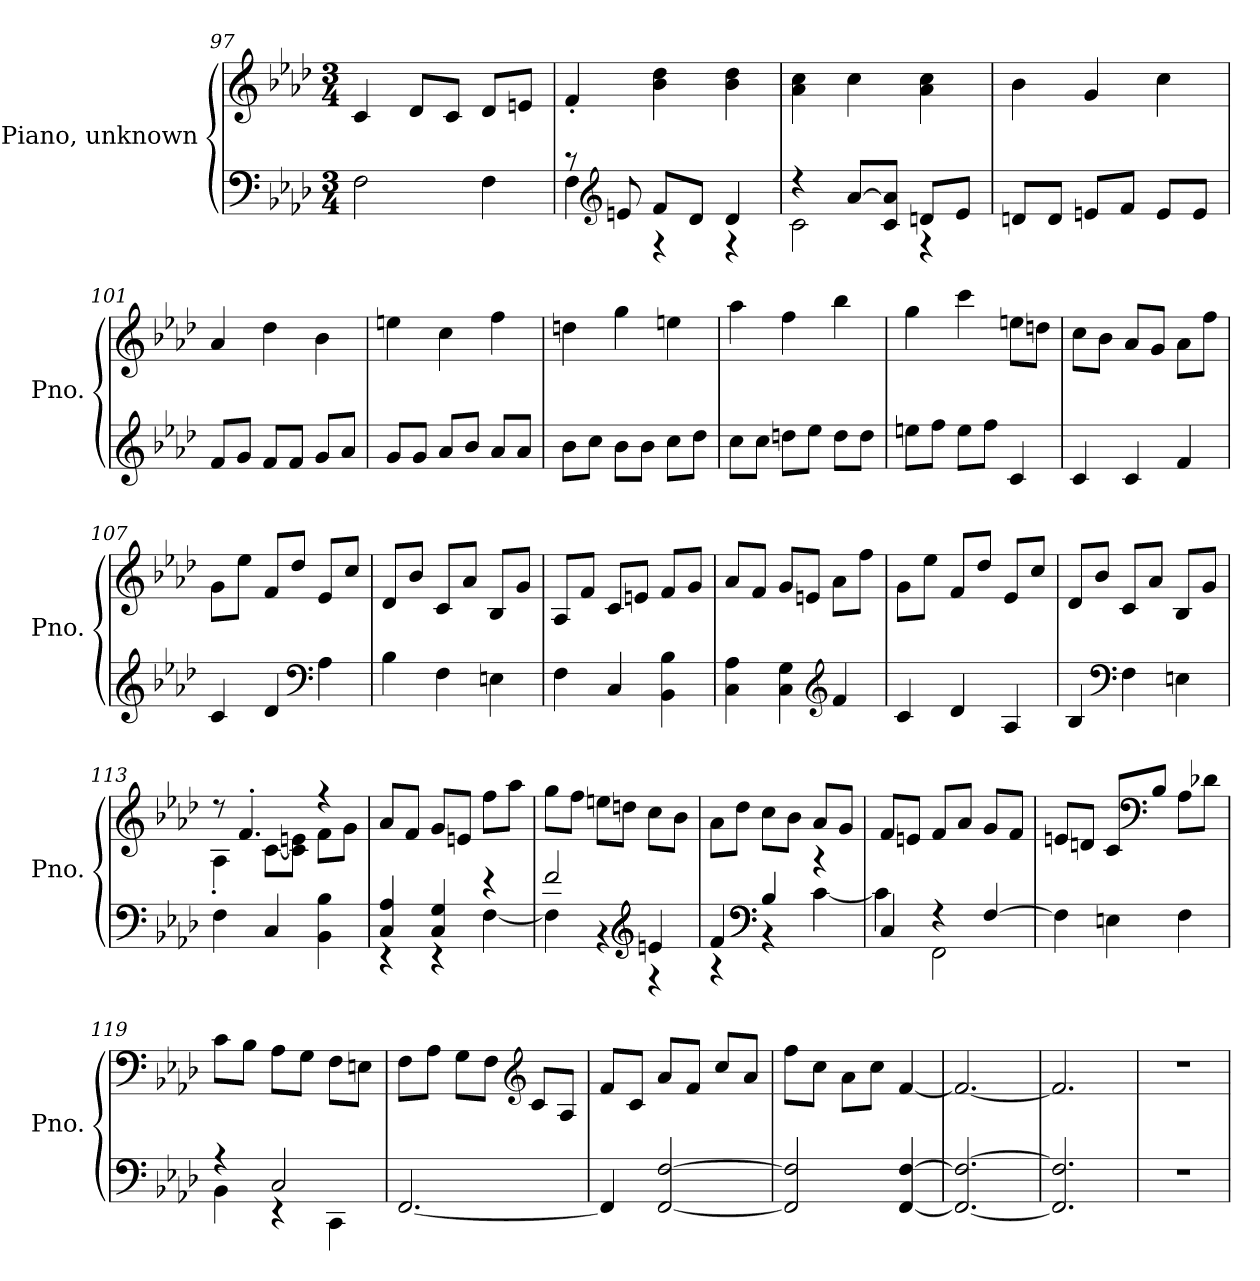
**kern	**kern
*part1	*part1
*staff2	*staff1
*I"Piano, unknown	*
*I'Pno.	*
!!LO:LB:g=z
*clefF4	*clefG2
*k[b-e-a-d-]	*k[b-e-a-d-]
*M3/4	*M3/4
=97	=97
2F\	4c/
.	8d-/L
.	8c/J
4F\	8d-/L
.	8en/J
=98	=98
*^	*
8r	4F\	4f'/
*clefG2	*	*
8en/	.	.
8f/L	4r	4b-\ 4dd-\
8d-/J	.	.
4d-/	4r	4b-\ 4dd-\
=99	=99	=99
4r	2c\	4a-\ 4cc\
[8a-/L	.	4cc\
8c/ 8a-/]J	.	.
8dn/L	4r	4a-\ 4cc\
8e-/J	.	.
*v	*v	*
=100	=100
8dn/L	4b-\
8d/J	.
8en/L	4g/
8f/J	.
8e/L	4cc\
8e/J	.
=101	=101
8f/L	4a-/
8g/J	.
8f/L	4dd-\
8f/J	.
8g/L	4b-\
8a-/J	.
=102	=102
8g/L	4een\
8g/J	.
8a-/L	4cc\
8b-/J	.
8a-/L	4ff\
8a-/J	.
!!LO:PB:g=z
=103	=103
8b-\L	4ddn\
8cc\J	.
8b-\L	4gg\
8b-\J	.
8cc\L	4een\
8dd-\J	.
=104	=104
8cc\L	4aa-\
8cc\J	.
8ddn\L	4ff\
8ee-\J	.
8dd\L	4bb-\
8dd\J	.
=105	=105
8een\L	4gg\
8ff\J	.
8ee\L	4ccc\
8ff\J	.
4c/	8een\L
.	8ddn\J
=106	=106
4c/	8cc\L
.	8b-\J
4c/	8a-/L
.	8g/J
4f/	8a-\L
.	8ff\J
=107	=107
4c/	8g\L
.	8ee-\J
4d-/	8f/L
.	8dd-/J
*clefF4	*
4A-\	8e-/L
.	8cc/J
=108	=108
4B-\	8d-/L
.	8b-/J
4F\	8c/L
.	8a-/J
4En\	8B-/L
.	8g/J
!!LO:LB:g=z
=109	=109
4F\	8A-/L
.	8f/J
4C/	8c/L
.	8en/J
4BB-\ 4B-\	8f/L
.	8g/J
=110	=110
4C\ 4A-\	8a-/L
.	8f/J
4C\ 4G\	8g/L
.	8en/J
*clefG2	*
4f/	8a-\L
.	8ff\J
=111	=111
4c/	8g\L
.	8ee-\J
4d-/	8f/L
.	8dd-/J
4A-/	8e-/L
.	8cc/J
=112	=112
4B-/	8d-/L
.	8b-/J
*clefF4	*
4F\	8c/L
.	8a-/J
4En\	8B-/L
.	8g/J
=113	=113
*	*^
4F\	8r	4A-'\
.	4.f'/	.
4C/	.	[8c\L
.	.	8c\] 8en\J
4BB-\ 4B-\	4r	8f\L
.	.	8g\J
*	*v	*v
!!LO:LB:g=z
=114	=114
*^	*
4C/ 4A-/	4r	8a-/L
.	.	8f/J
4C/ 4G/	4r	8g/L
.	.	8en/J
4r	[4F\	8ff\L
.	.	8aa-\J
=115	=115	=115
2f/	4F\]	8gg\L
.	.	8ff\J
.	4r	8een\L
.	.	8ddn\J
*clefG2	*	*
4en/	4r	8cc\L
.	.	8b-\J
=116	=116	=116
4f/	4r	8a-\L
.	.	8dd-\J
*clefF4	*	*
4B-/	4r	8cc\L
.	.	8b-\J
4r	[4c\	8a-/L
.	.	8g/J
=117	=117	=117
4C/	4c\]	8f/L
.	.	8en/J
4r	2FF\	8f/L
.	.	8a-/J
[4F/	.	8g/L
.	.	8f/J
*v	*v	*
=118	=118
4F\]	8en/L
.	8dn/J
4En\	8c/L
*	*clefF4
.	8B-/J
4F\	8A-\L
.	8d-X\J
!!LO:LB:g=z
=119	=119
*^	*
4r	4BB-\	8c\L
.	.	8B-\J
2C/	4r	8A-\L
.	.	8G\J
.	4CC\	8F\L
.	.	8En\J
*v	*v	*
=120	=120
[2.FF/	8F\L
.	8A-\J
.	8G\L
.	8F\J
*	*clefG2
.	8c/L
.	8A-/J
=121	=121
4FF/]	8f/L
.	8c/J
[2FF/ [2F/	8a-/L
.	8f/J
.	8cc/L
.	8a-/J
=122	=122
2FF/] 2F/]	8ff\L
.	8cc\J
.	8a-\L
.	8cc\J
[4FF/ [4F/	[4f/
=123	=123
2.FF/_ 2.F/_	2.f/_
=124	=124
2.FF/] 2.F/]	2.f/]
=125	=125
2.r	2.r
=	=
*-	*-
